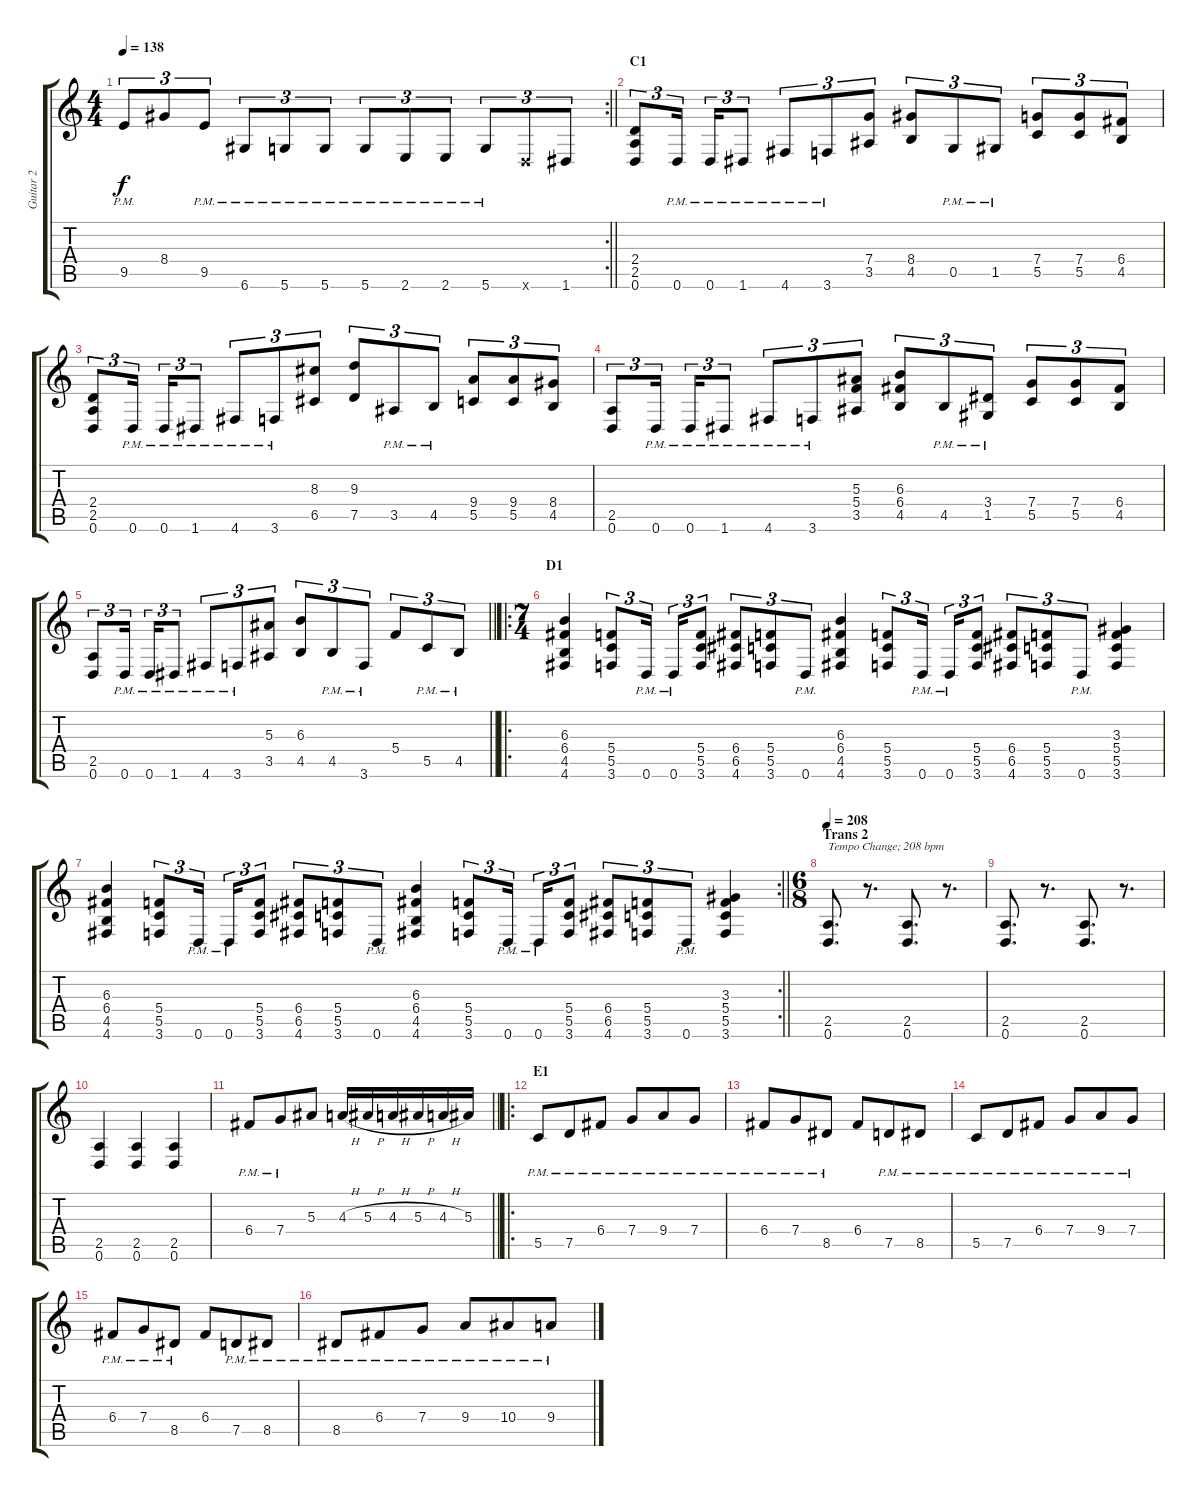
\track ("Guitar 2" "Guitar 2") {instrument distortionguitar}
\staff {score tabs}
\tuning (D4 A3 F3 C3 G2 D2) {hide}
\rc 2
\ts (4 4)
\tempo 138
\clef g2
\barLineRight lightlight
\ks c
9.5{pm}.8{tu (3 2) dy f} 8.4.8{tu (3 2)} 9.5{pm}.8{tu (3 2)} 6.6{pm}.8{tu (3 2)} 5.6{pm}.8{tu (3 2)} 5.6{pm}.8{tu (3 2)} 5.6{pm}.8{tu (3 2)} 2.6{pm}.8{tu (3 2)} 2.6{pm}.8{tu (3 2)} 5.6{pm}.8{tu (3 2)} 0.6{x}.8{tu (3 2)} 1.6.8{tu (3 2)} |
\section ("" "C1")
(2.4 2.5 0.6).8{tu (3 2)} 0.6{pm}.16{tu (3 2) beam splitsecondary} 0.6{pm}.16{tu (3 2)} 1.6{pm}.8{tu (3 2)} 4.6{pm}.8{tu (3 2)} 3.6{pm}.8{tu (3 2)} (7.4 3.5).8{tu (3 2)} (8.4 4.5).8{tu (3 2)} 0.5{pm}.8{tu (3 2)} 1.5{pm}.8{tu (3 2)} (7.4 5.5).8{tu (3 2)} (7.4 5.5).8{tu (3 2)} (6.4 4.5).8{tu (3 2)} |
(2.4 2.5 0.6).8{tu (3 2)} 0.6{pm}.16{tu (3 2) beam splitsecondary} 0.6{pm}.16{tu (3 2)} 1.6{pm}.8{tu (3 2)} 4.6{pm}.8{tu (3 2)} 3.6{pm}.8{tu (3 2)} (8.3 6.5).8{tu (3 2)} (9.3 7.5).8{tu (3 2)} 3.5{pm}.8{tu (3 2)} 4.5{pm}.8{tu (3 2)} (9.4 5.5).8{tu (3 2)} (9.4 5.5).8{tu (3 2)} (8.4 4.5).8{tu (3 2)} |
(2.5 0.6).8{tu (3 2)} 0.6{pm}.16{tu (3 2) beam splitsecondary} 0.6{pm}.16{tu (3 2)} 1.6{pm}.8{tu (3 2)} 4.6{pm}.8{tu (3 2)} 3.6{pm}.8{tu (3 2)} (5.3 5.4 3.5).8{tu (3 2)} (6.3 6.4 4.5).8{tu (3 2)} 4.5{pm}.8{tu (3 2)} (3.4 1.5{pm}).8{tu (3 2)} (7.4 5.5).8{tu (3 2)} (7.4 5.5).8{tu (3 2)} (6.4 4.5).8{tu (3 2)} |
\barLineRight lightlight
(2.5 0.6).8{tu (3 2)} 0.6{pm}.16{tu (3 2) beam splitsecondary} 0.6{pm}.16{tu (3 2)} 1.6{pm}.8{tu (3 2)} 4.6{pm}.8{tu (3 2)} 3.6{pm}.8{tu (3 2)} (5.3 3.5).8{tu (3 2)} (6.3 4.5).8{tu (3 2)} 4.5{pm}.8{tu (3 2)} 3.6{pm}.8{tu (3 2)} 5.4.8{tu (3 2)} 5.5{pm}.8{tu (3 2)} 4.5{pm}.8{tu (3 2)} |
\ro
\ts (7 4)
\section ("" "D1")
(6.3 6.4 4.5 4.6).4 (5.4 5.5 3.6).8{tu (3 2)} 0.6{pm}.16{tu (3 2) beam splitsecondary} 0.6{pm}.16{tu (3 2)} (5.4 5.5 3.6).8{tu (3 2)} (6.4 6.5 4.6).8{tu (3 2)} (5.4 5.5 3.6).8{tu (3 2)} 0.6{pm}.8{tu (3 2)} (6.3 6.4 4.5 4.6).4 (5.4 5.5 3.6).8{tu (3 2)} 0.6{pm}.16{tu (3 2) beam splitsecondary} 0.6{pm}.16{tu (3 2)} (5.4 5.5 3.6).8{tu (3 2)} (6.4 6.5 4.6).8{tu (3 2)} (5.4 5.5 3.6).8{tu (3 2)} 0.6{pm}.8{tu (3 2)} (3.3 5.4 5.5 3.6).4 |
\rc 2
\barLineRight lightlight
(6.3 6.4 4.5 4.6).4 (5.4 5.5 3.6).8{tu (3 2)} 0.6{pm}.16{tu (3 2) beam splitsecondary} 0.6{pm}.16{tu (3 2)} (5.4 5.5 3.6).8{tu (3 2)} (6.4 6.5 4.6).8{tu (3 2)} (5.4 5.5 3.6).8{tu (3 2)} 0.6{pm}.8{tu (3 2)} (6.3 6.4 4.5 4.6).4 (5.4 5.5 3.6).8{tu (3 2)} 0.6{pm}.16{tu (3 2) beam splitsecondary} 0.6{pm}.16{tu (3 2)} (5.4 5.5 3.6).8{tu (3 2)} (6.4 6.5 4.6).8{tu (3 2)} (5.4 5.5 3.6).8{tu (3 2)} 0.6{pm}.8{tu (3 2)} (3.3 5.4 5.5 3.6).4 |
\ts (6 8)
\section ("" "Trans 2")
\tempo 208
(2.5 0.6).8{d txt "Tempo Change; 208 bpm"} r.8{d} (2.5 0.6).8{d} r.8{d} |
(2.5 0.6).8{d} r.8{d} (2.5 0.6).8{d} r.8{d} |
(2.5 0.6).4 (2.5 0.6).4 (2.5 0.6).4 |
\barLineRight lightlight
6.4{pm}.8 7.4{pm}.8 5.3.8 4.3{h}.16 5.3{h}.16 4.3{h}.16 5.3{h}.16 4.3{h}.16 5.3.16 |
\ro
\section ("" "E1")
5.5{pm}.8 7.5{pm}.8 6.4{pm}.8 7.4{pm}.8 9.4{pm}.8 7.4{pm}.8 |
6.4{pm}.8 7.4{pm}.8 8.5{pm}.8 6.4.8 7.5{pm}.8 8.5{pm}.8 |
5.5{pm}.8 7.5{pm}.8 6.4{pm}.8 7.4{pm}.8 9.4{pm}.8 7.4{pm}.8 |
6.4{pm}.8 7.4{pm}.8 8.5{pm}.8 6.4.8 7.5{pm}.8 8.5{pm}.8 |
8.5{pm}.8 6.4{pm}.8 7.4{pm}.8 9.4{pm}.8 10.4{pm}.8 9.4{pm}.8
